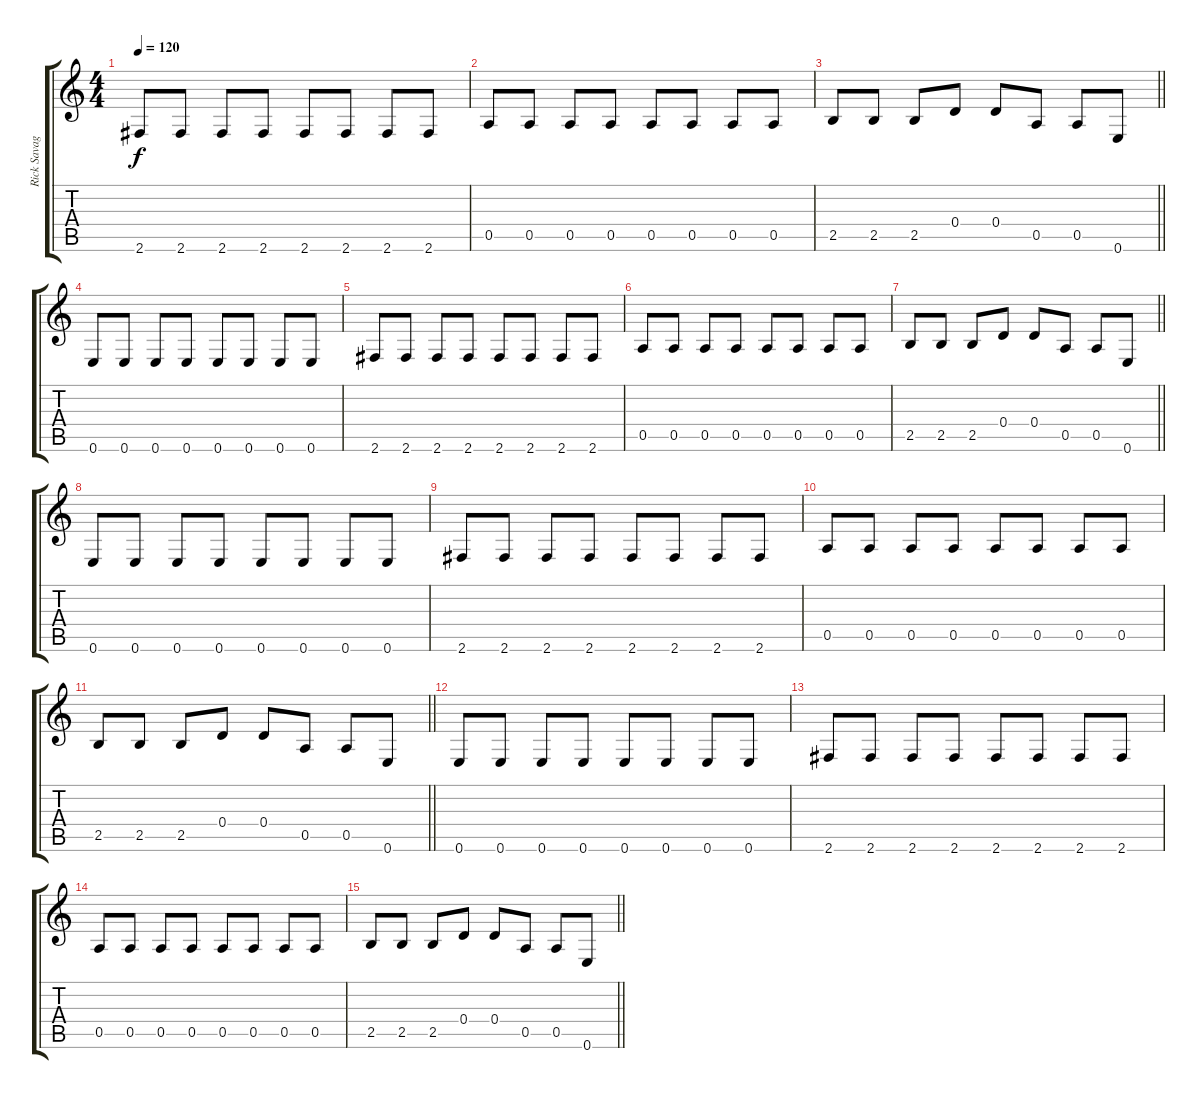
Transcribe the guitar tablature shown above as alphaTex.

\track ("Rick Savage" "Rick Savag") {instrument electricbassfinger}
\staff {score tabs}
\tuning (E4 B3 G3 D3 A2 E2) {hide}
\ts (4 4)
\tempo 120
\clef g2
\ks c
2.6.8{dy f} 2.6.8 2.6.8 2.6.8 2.6.8 2.6.8 2.6.8 2.6.8 |
0.5.8 0.5.8 0.5.8 0.5.8 0.5.8 0.5.8 0.5.8 0.5.8 |
\barLineRight lightlight
2.5.8 2.5.8 2.5.8 0.4.8 0.4.8 0.5.8 0.5.8 0.6.8 |
0.6.8 0.6.8 0.6.8 0.6.8 0.6.8 0.6.8 0.6.8 0.6.8 |
2.6.8 2.6.8 2.6.8 2.6.8 2.6.8 2.6.8 2.6.8 2.6.8 |
0.5.8 0.5.8 0.5.8 0.5.8 0.5.8 0.5.8 0.5.8 0.5.8 |
\barLineRight lightlight
2.5.8 2.5.8 2.5.8 0.4.8 0.4.8 0.5.8 0.5.8 0.6.8 |
0.6.8 0.6.8 0.6.8 0.6.8 0.6.8 0.6.8 0.6.8 0.6.8 |
2.6.8 2.6.8 2.6.8 2.6.8 2.6.8 2.6.8 2.6.8 2.6.8 |
0.5.8 0.5.8 0.5.8 0.5.8 0.5.8 0.5.8 0.5.8 0.5.8 |
\barLineRight lightlight
2.5.8 2.5.8 2.5.8 0.4.8 0.4.8 0.5.8 0.5.8 0.6.8 |
0.6.8 0.6.8 0.6.8 0.6.8 0.6.8 0.6.8 0.6.8 0.6.8 |
2.6.8 2.6.8 2.6.8 2.6.8 2.6.8 2.6.8 2.6.8 2.6.8 |
0.5.8 0.5.8 0.5.8 0.5.8 0.5.8 0.5.8 0.5.8 0.5.8 |
\barLineRight lightlight
2.5.8 2.5.8 2.5.8 0.4.8 0.4.8 0.5.8 0.5.8 0.6.8
